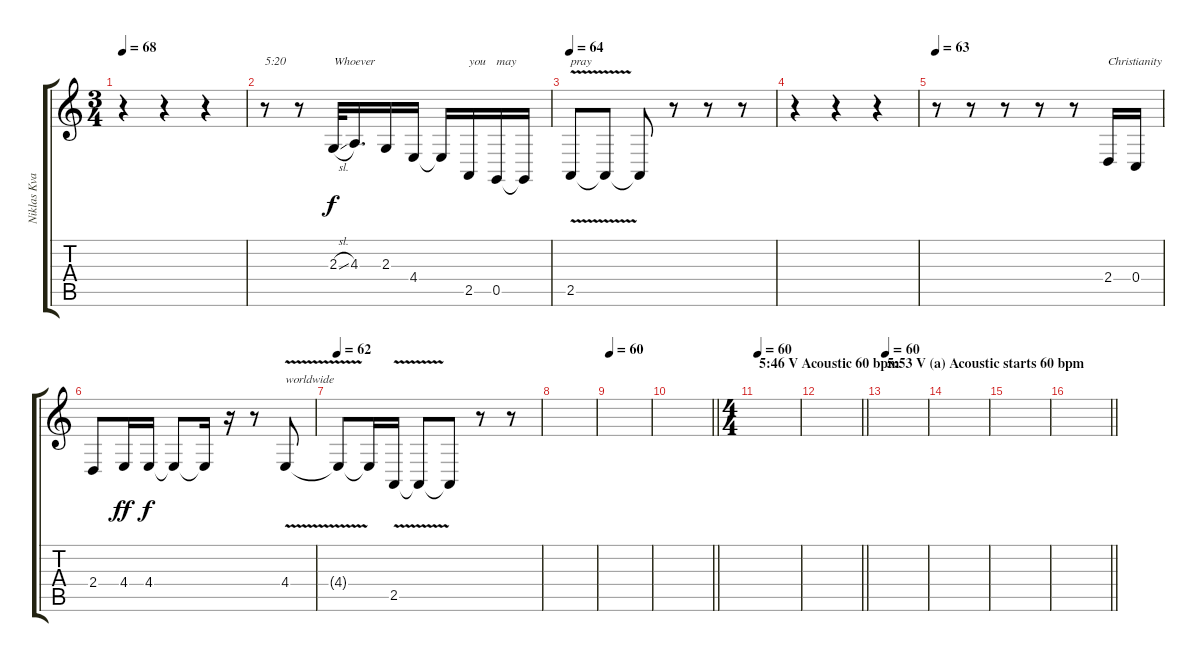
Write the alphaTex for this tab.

\track ("Niklas Kvarforth (Vocals/Outro Choir)" "Niklas Kva") {instrument oboe}
\staff {score tabs}
\tuning (D4 A3 F3 C3 G2 D2) {hide}
\ts (3 4)
\tempo 68
\clef g2
\ks c
r.4{dy f} r.4 r.4 |
r.8{txt "5:20"} r.8 2.3{sl}.32{txt "Whoever"} 4.3.16{d} 2.3.16 4.4.16 4.4{t}.16 2.5.16{txt "you"} 0.5.16{txt "may "} 0.5{t}.16 |
\tempo 64
2.5{v}.8{txt "pray"} 2.5{t}.8 2.5{t}.8 r.8 r.8 r.8 |
r.4 r.4 r.4 |
\tempo 63
r.8 r.8 r.8 r.8 r.8 2.4.16{txt "Christianity"} 0.4.16 |
2.4.8 4.4.16{dy ff} 4.4.16{dy f} 4.4{t}.8 4.4{t}.16 r.16 r.8 4.4{v}.8{txt "worldwide"} |
\tempo 62
4.4{t}.8 4.4{t}.16 2.5{v}.16 2.5{t}.8 2.5{t}.8 r.8 r.8 |
|
\tempo 60
|
\barLineRight lightlight
|
\ts (4 4)
\section ("" "5:46 V Acoustic 60 bpm")
\tempo 60
|
\barLineRight lightlight
|
\section ("" "5:53 V (a) Acoustic starts 60 bpm")
\tempo 60
|
|
|
\barLineRight lightlight
